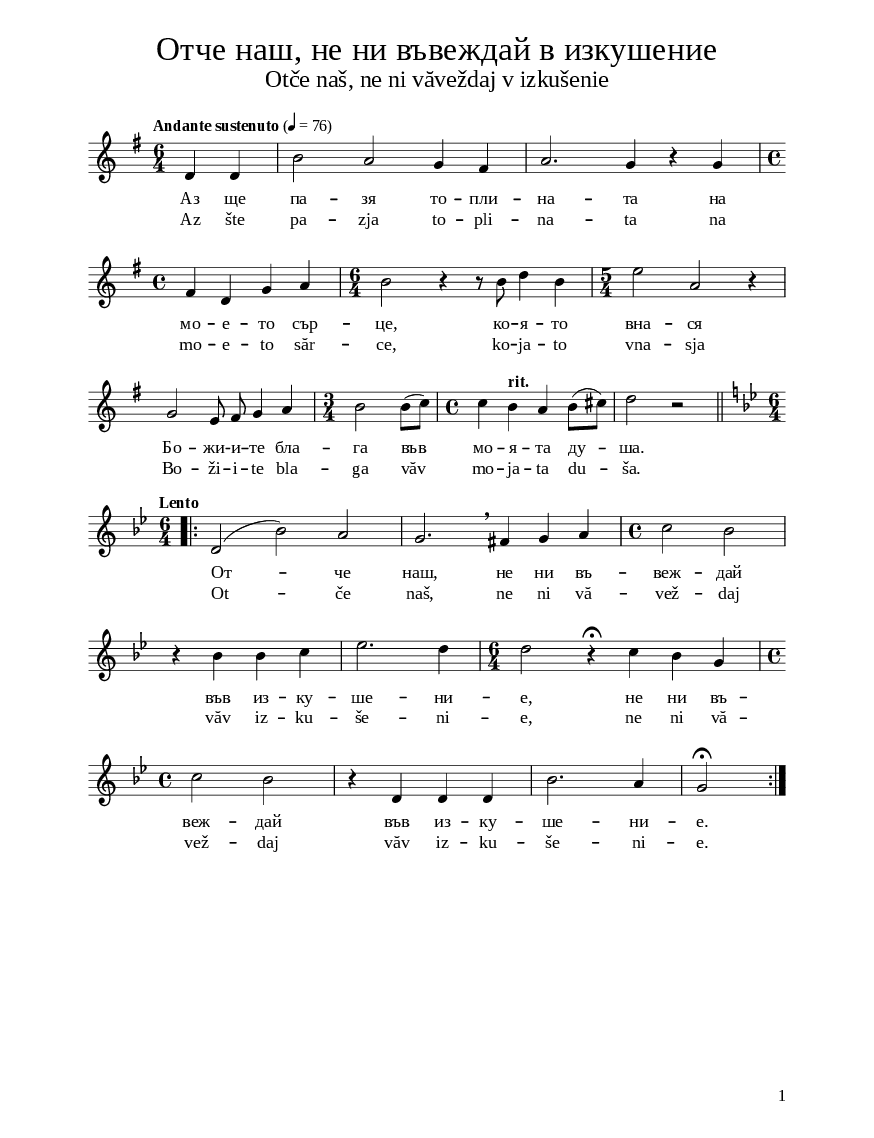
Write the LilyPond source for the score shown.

\version "2.24.2"

% include paper part and global functions
\include "include/globals.ily"

\bookpart {
  \label #'ref216
  \tocItem \markup "Отче наш, не ни ... – Otče naš, ne ni ... "
  \include "include/bookpart-paper.ily"
  \score {
    \include "include/score-layout.ily"

    \new Voice \absolute {
      \clef treble
      \key g \major
      \time 6/4
      \tempoFunc "Andante sustenuto" 4 "76"
      \autoBeamOff

      \partial 2
      d'4  d'4 | % 2
      b'2  a'2  g'4  fis'4 | % 3
      a'2.  g'4 r4  g'4 \break | % 4
      \time 4/4  | % 4
      fis'4  d'4  g'4  a'4 | % 5
      \time 6/4  | % 5
      b'2 r4 r8 b'8 d''4 b'4 | % 6
      \time 5/4  | % 6
      e''2  a'2 r4 \break | % 7
      g'2  e'8  fis'8  g'4  a'4 | % 8
      \time 3/4  | % 8
      b'2 b'8 ( [ c''8 ) ] | % 9
      \time 4/4  | % 9
      c''4 b'4 ^\markup{ \bold {rit.} }  a'4
      b'8 ( [ cis''8 ) ]  |
      d''2 r2   \bar ".|:-||"
      | % 11
      \key g \minor \time 6/4 \break | % 11
      \tempo "Lento" d'2 ( bes'2 )
      a'2 | % 12
      g'2.  \breathe fis'4  g'4  a'4
      | % 13
      \time 4/4  | % 13
      c''2 bes'2 \break | % 14
      r4 bes'4 bes'4 c''4 | % 15
      es''2. d''4 | % 16
      \time 6/4  | % 16
      d''2 r4 ^\fermata c''4 bes'4
      g'4 \break | % 17
      \time 4/4  | % 17
      c''2 bes'2 | % 18
      r4  d'4  d'4  d'4 | % 19
      bes'2.  a'4 |
      g'2 \fermata  \bar ":|."

    }

    \addlyrics {
      Аз ще па -- зя то -- пли -- на --
      та на мо -- е -- то сър -- це, ко --
      я -- то вна -- ся Бо -- жи -- и -- те
      бла -- га във  мо -- я -- та ду
      -- ша. От -- че наш, не ни
      въ -- веж -- дай във из -- ку -- ше
      -- ни -- е, не ни въ -- веж -- дай
      във из -- ку -- ше -- ни -- е.}
      \addlyrics {
        Az šte pa -- zja to -- pli -- na --
        ta na mo -- e -- to săr -- ce, ko --
        ja -- to vna -- sja Bo -- ži -- i -- te
        bla -- ga văv  mo -- ja -- ta du
        -- ša. Ot -- če naš, ne ni
        vă -- vež -- daj văv iz -- ku -- še
        -- ni -- e, ne ni vă -- vež -- daj
        văv iz -- ku -- še -- ni -- e.}

        \header {
          title = \titleFunc "Отче наш, не ни въвеждай в изкушение" "Otče naš, ne ni văveždaj v izkušenie"
        }

        \midi{}

      } % score

      \pageBreak

      \version "2.20.0"

\markup \fill-line { \fontsize #6 "Herr, führe uns nicht in Versuchung" }
\markup \null
\markup \null
\markup \fontsize #+2.5 {
  \hspace #10
  \override #'(baseline-skip . 2)

  \column {
    \line { " " }

 \line { " "Ich werde die Wärme meines Herzens aufbewahren,}

 \line { " "die die göttlichen Güter in meiner Seele bringt.}

 \line { " "Herr, führe uns nicht in Versuchung,}

 \line { " "führe uns nicht in Versuchung.}


  }
}


    } % bookpart

    % Più mosso
    %
